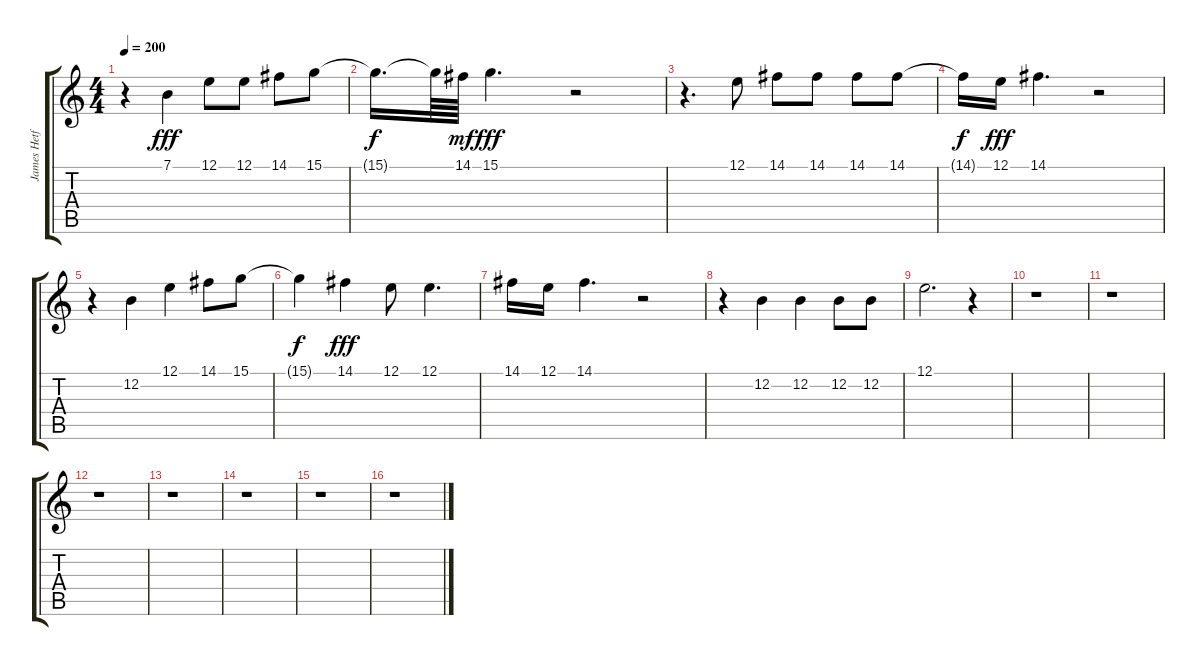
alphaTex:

\track ("James Hetfield (Voice)" "James Hetf") {instrument lead2sawtooth}
\staff {score tabs}
\tuning (E4 B3 G3 D3 A2 E2) {hide}
\ts (4 4)
\tempo 200
\clef g2
\ks c
r.4{dy fff} 7.1.4 12.1.8 12.1.8 14.1.8 15.1.8 |
15.1{t}.16{d dy f} 15.1{t}.64 14.1.64{dy mf} 15.1.4{d dy fff} r.2 |
r.4{d} 12.1.8 14.1.8 14.1.8 14.1.8 14.1.8 |
14.1{t}.16{dy f} 12.1.16{dy fff} 14.1.4{d} r.2 |
r.4 12.2.4 12.1.4 14.1.8 15.1.8 |
15.1{t}.4{dy f} 14.1.4{dy fff} 12.1.8 12.1.4{d} |
14.1.16 12.1.16 14.1.4{d} r.2 |
r.4 12.2.4 12.2.4 12.2.8 12.2.8 |
12.1.2{d} r.4 |
r.1 |
r.1 |
r.1 |
r.1 |
r.1 |
r.1 |
r.1
